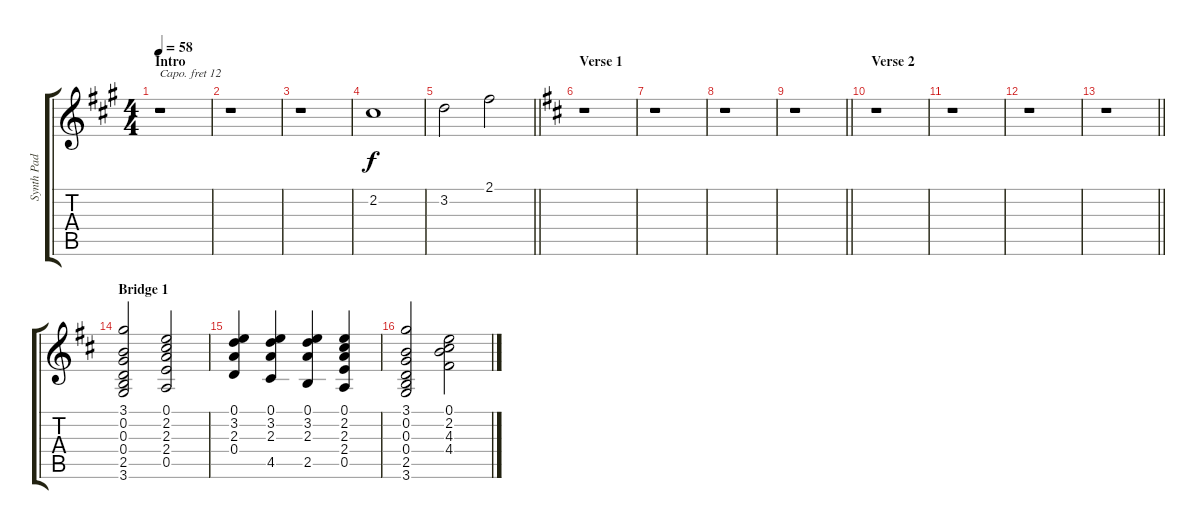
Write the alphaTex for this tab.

\track ("Synth Pad" "Synth Pad") {instrument pad2warm}
\staff {score tabs}
\capo 12
\tuning (E4 B3 G3 D3 A2 E2) {hide}
\ts (4 4)
\section ("" "Intro")
\tempo 58
\clef g2
\ks f#minor
r.1{dy f instrument pad2warm} |
r.1 |
r.1 |
2.2.1{volume 9} |
\barLineRight lightlight
3.2.2 2.1.2{volume 4} |
\section ("" "Verse 1")
\ks bminor
r.1 |
r.1 |
r.1 |
\barLineRight lightlight
r.1 |
\section ("" "Verse 2")
r.1 |
r.1 |
r.1 |
\barLineRight lightlight
r.1 |
\section ("" "Bridge 1")
(3.1 0.2 0.3 0.4 2.5 3.6).2 (0.1 2.2 2.3 2.4 0.5).2 |
(0.1 3.2 2.3 0.4).4 (0.1 3.2 2.3 4.5).4 (0.1 3.2 2.3 2.5).4 (0.1 2.2 2.3 2.4 0.5).4 |
(3.1 0.2 0.3 0.4 2.5 3.6).2 (0.1 2.2 4.3 4.4).2
